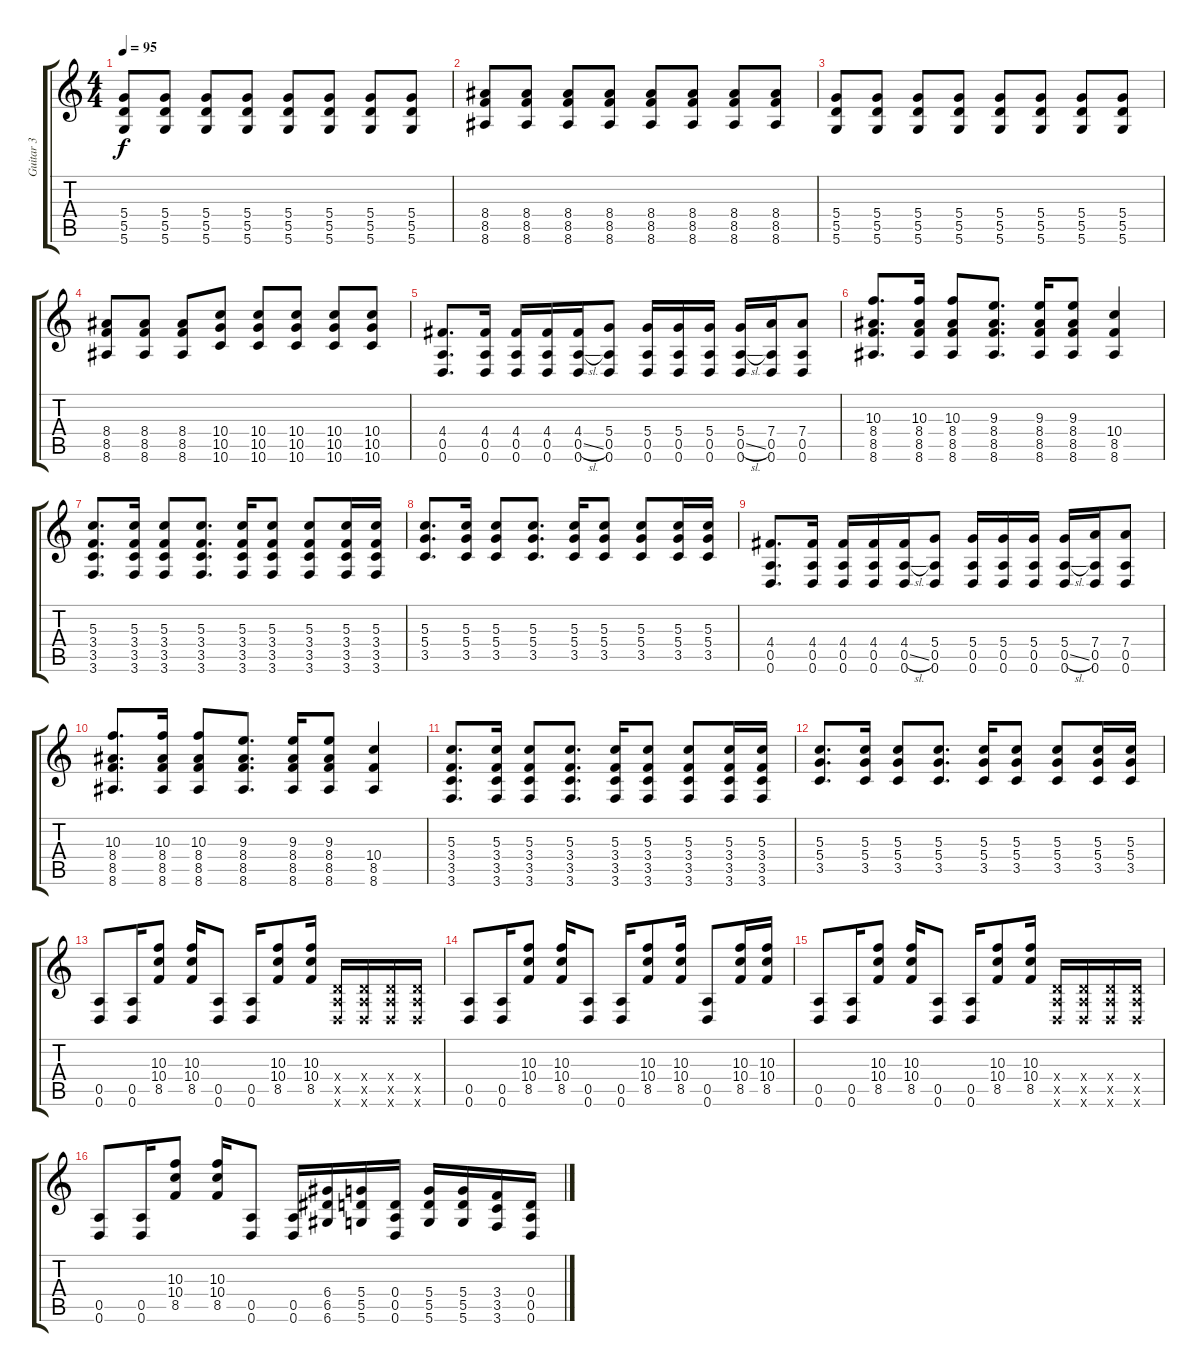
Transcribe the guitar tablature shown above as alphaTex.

\track ("Guitar 3" "Guitar 3") {instrument distortionguitar}
\staff {score tabs}
\tuning (E4 B3 G3 D3 A2 D2) {hide}
\ts (4 4)
\tempo 95
\clef g2
\ks c
(5.4 5.5 5.6).8{dy f} (5.4 5.5 5.6).8 (5.4 5.5 5.6).8 (5.4 5.5 5.6).8 (5.4 5.5 5.6).8 (5.4 5.5 5.6).8 (5.4 5.5 5.6).8 (5.4 5.5 5.6).8 |
(8.4 8.5 8.6).8 (8.4 8.5 8.6).8 (8.4 8.5 8.6).8 (8.4 8.5 8.6).8 (8.4 8.5 8.6).8 (8.4 8.5 8.6).8 (8.4 8.5 8.6).8 (8.4 8.5 8.6).8 |
(5.4 5.5 5.6).8 (5.4 5.5 5.6).8 (5.4 5.5 5.6).8 (5.4 5.5 5.6).8 (5.4 5.5 5.6).8 (5.4 5.5 5.6).8 (5.4 5.5 5.6).8 (5.4 5.5 5.6).8 |
(8.4 8.5 8.6).8 (8.4 8.5 8.6).8 (8.4 8.5 8.6).8 (10.4 10.5 10.6).8 (10.4 10.5 10.6).8 (10.4 10.5 10.6).8 (10.4 10.5 10.6).8 (10.4 10.5 10.6).8 |
(4.4 0.5 0.6).8{d} (4.4 0.5 0.6).16 (4.4 0.5 0.6).16 (4.4 0.5 0.6).16 (4.4 0.5{sl} 0.6).16 (5.4 0.5 0.6).8 (5.4 0.5 0.6).16 (5.4 0.5 0.6).16 (5.4 0.5 0.6).16 (5.4 0.5{sl} 0.6).16 (7.4 0.5 0.6).16 (7.4 0.5 0.6).8 |
(10.3 8.4 8.5 8.6).8{d} (10.3 8.4 8.5 8.6).16 (10.3 8.4 8.5 8.6).8 (9.3 8.4 8.5 8.6).8{d} (9.3 8.4 8.5 8.6).16 (9.3 8.4 8.5 8.6).8 (10.4 8.5 8.6).4 |
(5.3 3.4 3.5 3.6).8{d} (5.3 3.4 3.5 3.6).16 (5.3 3.4 3.5 3.6).8 (5.3 3.4 3.5 3.6).8{d} (5.3 3.4 3.5 3.6).16 (5.3 3.4 3.5 3.6).8 (5.3 3.4 3.5 3.6).8 (5.3 3.4 3.5 3.6).16 (5.3 3.4 3.5 3.6).16 |
(5.3 5.4 3.5).8{d} (5.3 5.4 3.5).16 (5.3 5.4 3.5).8 (5.3 5.4 3.5).8{d} (5.3 5.4 3.5).16 (5.3 5.4 3.5).8 (5.3 5.4 3.5).8 (5.3 5.4 3.5).16 (5.3 5.4 3.5).16 |
(4.4 0.5 0.6).8{d} (4.4 0.5 0.6).16 (4.4 0.5 0.6).16 (4.4 0.5 0.6).16 (4.4 0.5{sl} 0.6).16 (5.4 0.5 0.6).8 (5.4 0.5 0.6).16 (5.4 0.5 0.6).16 (5.4 0.5 0.6).16 (5.4 0.5{sl} 0.6).16 (7.4 0.5 0.6).16 (7.4 0.5 0.6).8 |
(10.3 8.4 8.5 8.6).8{d} (10.3 8.4 8.5 8.6).16 (10.3 8.4 8.5 8.6).8 (9.3 8.4 8.5 8.6).8{d} (9.3 8.4 8.5 8.6).16 (9.3 8.4 8.5 8.6).8 (10.4 8.5 8.6).4 |
(5.3 3.4 3.5 3.6).8{d} (5.3 3.4 3.5 3.6).16 (5.3 3.4 3.5 3.6).8 (5.3 3.4 3.5 3.6).8{d} (5.3 3.4 3.5 3.6).16 (5.3 3.4 3.5 3.6).8 (5.3 3.4 3.5 3.6).8 (5.3 3.4 3.5 3.6).16 (5.3 3.4 3.5 3.6).16 |
(5.3 5.4 3.5).8{d} (5.3 5.4 3.5).16 (5.3 5.4 3.5).8 (5.3 5.4 3.5).8{d} (5.3 5.4 3.5).16 (5.3 5.4 3.5).8 (5.3 5.4 3.5).8 (5.3 5.4 3.5).16 (5.3 5.4 3.5).16 |
(0.5 0.6).8 (0.5 0.6).16 (10.3 10.4 8.5).8 (10.3 10.4 8.5).16 (0.5 0.6).8 (0.5 0.6).16 (10.3 10.4 8.5).8 (10.3 10.4 8.5).16 (0.4{x} 0.5{x} 0.6{x}).16 (0.4{x} 0.5{x} 0.6{x}).16 (0.4{x} 0.5{x} 0.6{x}).16 (0.4{x} 0.5{x} 0.6{x}).16 |
(0.5 0.6).8 (0.5 0.6).16 (10.3 10.4 8.5).8 (10.3 10.4 8.5).16 (0.5 0.6).8 (0.5 0.6).16 (10.3 10.4 8.5).8 (10.3 10.4 8.5).16 (0.5 0.6).8 (10.3 10.4 8.5).16 (10.3 10.4 8.5).16 |
(0.5 0.6).8 (0.5 0.6).16 (10.3 10.4 8.5).8 (10.3 10.4 8.5).16 (0.5 0.6).8 (0.5 0.6).16 (10.3 10.4 8.5).8 (10.3 10.4 8.5).16 (0.4{x} 0.5{x} 0.6{x}).16 (0.4{x} 0.5{x} 0.6{x}).16 (0.4{x} 0.5{x} 0.6{x}).16 (0.4{x} 0.5{x} 0.6{x}).16 |
(0.5 0.6).8 (0.5 0.6).16 (10.3 10.4 8.5).8 (10.3 10.4 8.5).16 (0.5 0.6).8 (0.5 0.6).16 (6.4 6.5 6.6).16 (5.4 5.5 5.6).16 (0.4 0.5 0.6).16 (5.4 5.5 5.6).16 (5.4 5.5 5.6).16 (3.4 3.5 3.6).16 (0.4 0.5 0.6).16
